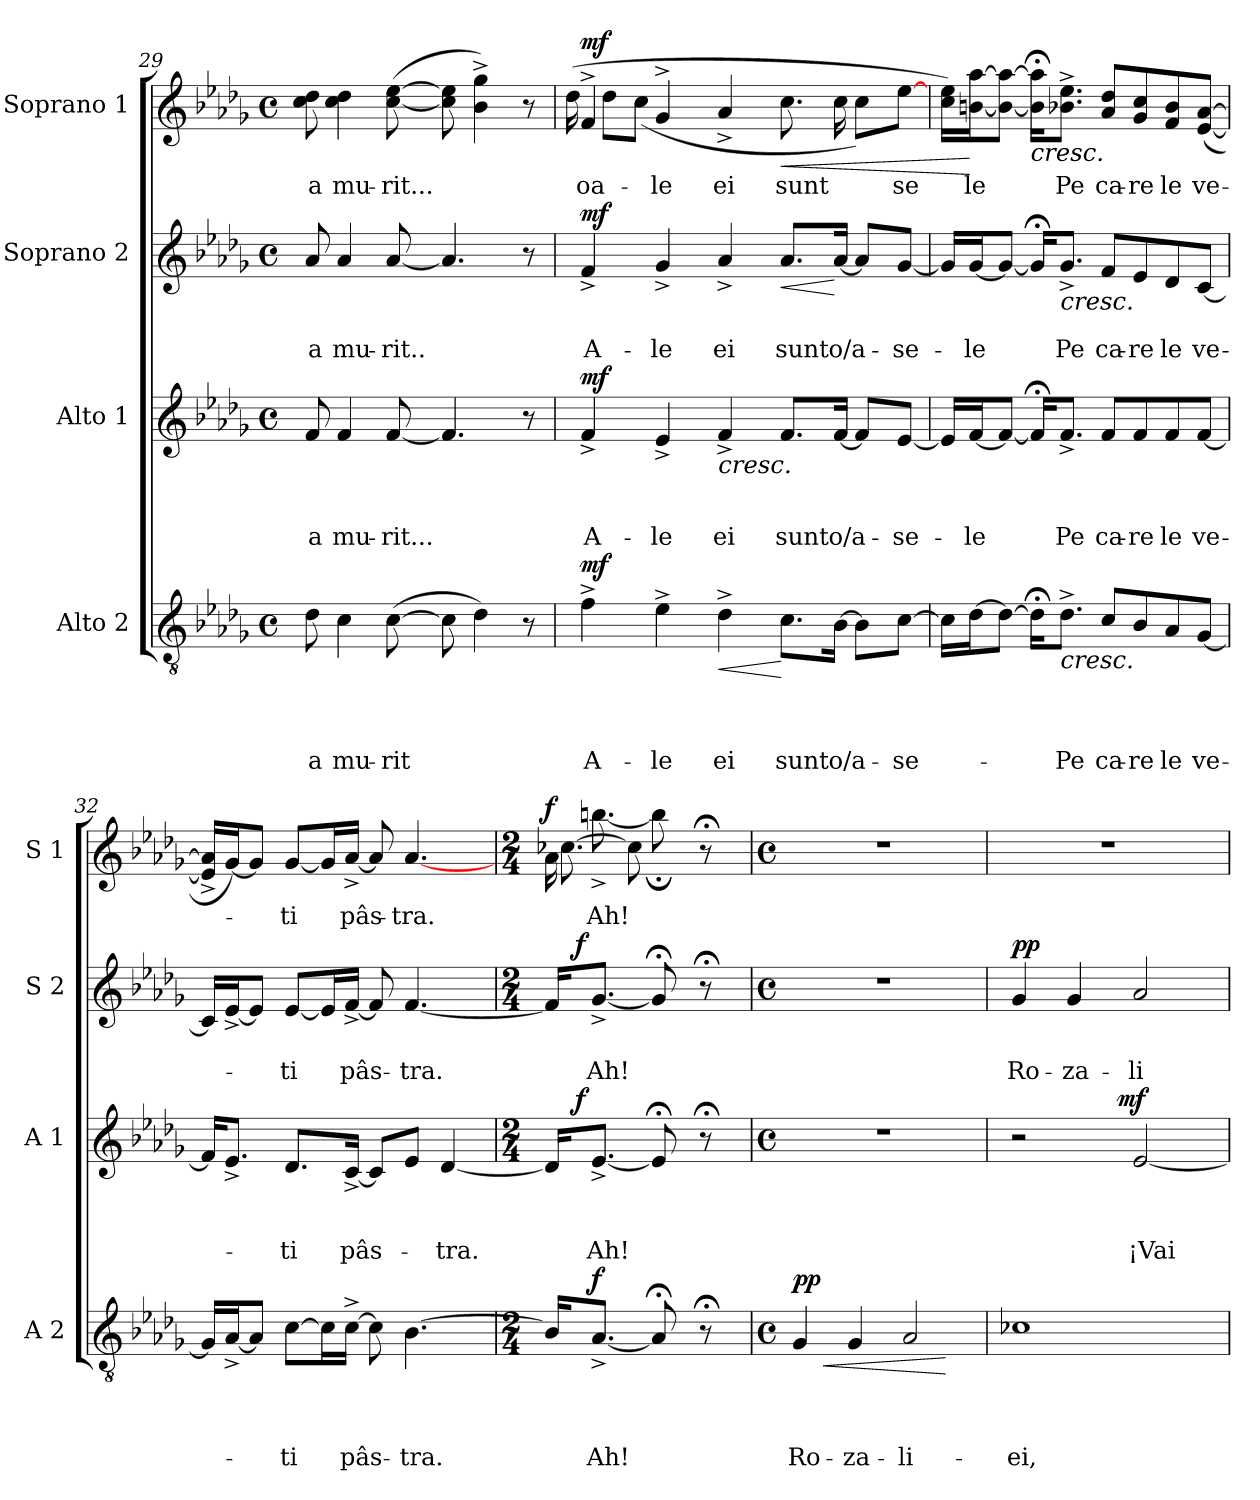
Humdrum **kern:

**kern	**text	**text	**text	**text	**dynam	**kern	**text	**text	**text	**dynam	**kern	**text	**text	**dynam	**kern	**text	**dynam
*part4	*part4	*part4	*part4	*part4	*part4	*part3	*part3	*part3	*part3	*part3	*part2	*part2	*part2	*part2	*part1	*part1	*part1
*staff4	*staff4	*staff4	*staff4	*staff4	*staff4	*staff3	*staff3	*staff3	*staff3	*staff3	*staff2	*staff2	*staff2	*staff2	*staff1	*staff1	*staff1
*I"Alto 2	*	*	*	*	*	*I"Alto 1	*	*	*	*	*I"Soprano 2	*	*	*	*I"Soprano 1	*	*
*I'A 2	*	*	*	*	*	*I'A 1	*	*	*	*	*I'S 2	*	*	*	*I'S 1	*	*
*clefGv2	*	*	*	*	*	*clefG2	*	*	*	*	*clefG2	*	*	*	*clefG2	*	*
*k[b-e-a-d-g-]	*	*	*	*	*	*k[b-e-a-d-g-]	*	*	*	*	*k[b-e-a-d-g-]	*	*	*	*k[b-e-a-d-g-]	*	*
*D-:	*	*	*	*	*	*D-:	*	*	*	*	*D-:	*	*	*	*D-:	*	*
*M4/4	*	*	*	*	*	*M4/4	*	*	*	*	*M4/4	*	*	*	*M4/4	*	*
*met(c)	*	*	*	*	*	*met(c)	*	*	*	*	*met(c)	*	*	*	*met(c)	*	*
=29	=29	=29	=29	=29	=29	=29	=29	=29	=29	=29	=29	=29	=29	=29	=29	=29	=29
!	!	!	!	!LO:LY:b	!	!	!	!	!LO:LY:b	!	!	!	!LO:LY:b	!	!	!LO:LY:b	!
8d-\	.	.	.	a	.	8f/	.	.	a	.	8a-/	.	a	.	8cc\ 8dd-\	a	.
!	!	!	!	!LO:LY:b	!	!	!	!	!LO:LY:b	!	!	!	!LO:LY:b	!	!	!LO:LY:b	!
4c\	.	.	.	mu-	.	4f/	.	.	mu-	.	4a-/	.	mu-	.	4cc\ 4dd-\	mu-	.
!	!	!	!	!LO:LY:b	!	!	!	!	!LO:LY:b	!	!	!	!LO:LY:b	!	!	!LO:LY:b	!
(>[>8c\	.	.	.	-rit	.	[<8f/	.	.	-rit...	.	[<8a-/	.	-rit..	.	(>[<8cc\ [>8ee-\	-rit...	.
8c\]	.	.	.	.	.	4.f/]	.	.	.	.	4.a-/]	.	.	.	8cc\] 8ee-\]	.	.
4d-\)	.	.	.	.	.	.	.	.	.	.	.	.	.	.	4b-\^> 4gg-\^>)	.	.
8r	.	.	.	.	.	8r	.	.	.	.	8r	.	.	.	8r	.	.
!!LO:LB:g=z
=30	=30	=30	=30	=30	=30	=30	=30	=30	=30	=30	=30	=30	=30	=30	=30	=30	=30
!	!	!	!	!LO:LY:b	!	!	!	!	!LO:LY:b	!	!	!	!LO:LY:b	!	!	!LO:LY:b	!
*	*	*	*	*	*	*	*	*	*	*	*	*	*	*	*^	*	*
*	*	*	*	*	*	*	*	*	*	*	*	*	*	*	*	*^	*	*
!	!	!	!	!	!LO:DY:a	!	!	!	!	!LO:DY:a	!	!	!	!LO:DY:a	!	!	!	!LO:LY:b	!LO:DY:a
*	*	*	*	*	*	*	*	*	*	*	*	*	*	*	*	*	*^	*	*
4f^>\	.	.	.	A-	mf	4f^</	.	.	A-	mf	4f^</	.	A-	mf	4f^>/	2ryy	(<16dd-\	16ryy	oa-	mf
.	.	.	.	.	.	.	.	.	.	.	.	.	.	.	.	.	2ryy	8dd-\L	.	.
.	.	.	.	.	.	.	.	.	.	.	.	.	.	.	.	.	.	(<8cc\J	.	.
!	!	!	!	!LO:LY:b:rj	!	!	!	!	!LO:LY:b:rj	!	!	!	!LO:LY:b:rj	!	!	!	!	!	!LO:LY:b:rj	!
4e->^>\	.	.	.	-le	.	4e-<^</	.	.	-le	.	4g-<^</	.	-le	.	4g->^>/	.	.	.	-le	.
.	.	.	.	.	.	.	.	.	.	.	.	.	.	.	.	.	.	2ryy	.	.
!	!	!	!	!LO:LY:b	!LO:HP:b	!	!	!	!LO:LY:b	!LO:HP:b	!	!	!LO:LY:b	!	!	!	!	!	!LO:LY:b	!
4d-^>\	.	.	.	ei	<	4f^</	.	.	ei	<	4a-^</	.	ei	.	16ryy	4a-^>/	.	.	ei	.
.	.	.	.	.	.	.	.	.	.	.	.	.	.	.	2ryy	.	8.ryy	.	.	.
!	!	!	!	!LO:LY:b	!	!	!	!	!LO:LY:b	!	!	!	!LO:LY:b	!LO:HP:b	!	!	!	!	!LO:LY:b	!LO:HP:b
8.c\L	.	.	.	sunt	[	8.f/L	.	.	sunt	.	8.a-/L	.	sunt	<	.	2ryy	8.cc\	.	-sunt	<
.	.	.	.	.	.	.	.	.	.	.	.	.	.	.	.	.	.	8.ryy	.	.
!	!	!	!	!LO:LY:b	!	!	!	!	!LO:LY:b	!	!	!	!LO:LY:b	!	!	!	!	!	!	!
[>16B-\Jk	.	.	.	o/a-	.	[<16f/Jk	.	.	o/a-	.	[<16a-/Jk	.	o/a-	[	.	.	16cc\	.	.	.
8B-\L]	.	.	.	.	.	8f/L]	.	.	.	.	8a-/L]	.	.	.	.	.	4ryy	8cc\L)	.	.
.	.	.	.	.	.	.	.	.	.	.	.	.	.	.	8.ryy	.	.	.	.	.
!	!	!	!	!LO:LY:b	!	!	!	!	!LO:LY:b	!	!	!	!LO:LY:b	!	!	!	!	!	!LO:LY:b	!
[>8c\J	.	.	.	-se-	.	[<8e-/J	.	.	-se-	.	[<8g-/J	.	-se-	.	.	.	.	[>8ee-\J	se-	.
*	*	*	*	*	*	*	*	*	*	*	*	*	*	*	*v	*v	*v	*v	*	*
=31	=31	=31	=31	=31	=31	=31	=31	=31	=31	=31	=31	=31	=31	=31	=31	=31	=31
16c\LL]	.	.	.	.	.	16e-/LL]	.	.	.	.	16g-/LL]	.	.	.	16cc\ 16ee-\LL)	.	.
!	!	!	!	!	!	!	!	!	!LO:LY:b	!	!	!	!LO:LY:b	!	!	!LO:LY:b	!
[>16d-\J	.	.	.	.	.	[<16f/J	.	.	-le	.	[<16g-/J	.	-le	.	[<16bn\ [>16aa-\J	-le	[
8d-\J_	.	.	.	.	.	8f/J_	.	.	.	.	8g-/J_	.	.	.	8b\_ 8aa-\_J	.	.
!	!	!	!	!	!	!	!	!	!	!	!	!	!	!	!	!	!LO:HP:b
16d-;<\KL]	.	.	.	.	.	16f;/KL]	.	.	.	.	16g-;/KL]	.	.	.	16b\];< 16aa-\];<KL	.	<
!	!	!	!	!LO:LY:b	!LO:HP:b	!	!	!	!LO:LY:b	!	!	!	!LO:LY:b	!LO:HP:b	!	!LO:LY:b	!
8.d-^>\J	.	.	.	-Pe	<	8.f^</J	.	.	Pe	.	8.g-^</J	.	Pe	<	8.b-X\^> 8.ee-\^>J	Pe	.
!	!	!	!	!LO:LY:b	!	!	!	!	!LO:LY:b	!	!	!	!LO:LY:b	!	!	!LO:LY:b	!
8c/L	.	.	.	ca-	.	8f/L	.	.	ca-	.	8f/L	.	ca-	.	8a-/ 8dd-/L	ca-	.
!	!	!	!	!LO:LY:b:rj	!	!	!	!	!LO:LY:b:rj	!	!	!	!LO:LY:b:rj	!	!	!LO:LY:b:rj	!
8B-/	.	.	.	-re	.	8f/	.	.	-re	.	8e-/	.	-re	.	8g-/ 8cc/	-re	.
!	!	!	!	!LO:LY:b	!	!	!	!	!LO:LY:b	!	!	!	!LO:LY:b	!	!	!LO:LY:b	!
8A-/	.	.	.	le	.	8f/	.	.	le	.	8d-/	.	le	.	8f/ 8b-/	le	.
!	!	!	!	!LO:LY:b	!	!	!	!	!LO:LY:b	!	!	!	!LO:LY:b	!	!	!LO:LY:b	!
[<8G-/J	.	.	.	ve-	.	[<8f/J	.	.	ve-	.	[<8c/J	.	ve-	.	(<[<8e-/ [>8a-/J	ve-	.
=32	=32	=32	=32	=32	=32	=32	=32	=32	=32	=32	=32	=32	=32	=32	=32	=32	=32
16G-/LL]	.	.	.	.	.	16f/KL]	.	.	.	.	16c/LL]	.	.	.	16e-/]^< 16a-/]^<LL	.	.
[<16A-^</J	.	.	.	.	.	8.e-^</J	.	.	.	.	[<16e-^</J	.	.	.	[<16g-/J)	.	.
8A-/J]	.	.	.	.	.	.	.	.	.	.	8e-/J]	.	.	.	8g-/J]	.	.
!	!	!	!	!LO:LY:b	!	!	!	!	!LO:LY:b	!	!	!	!LO:LY:b	!	!	!LO:LY:b	!
[>8c\L	.	.	.	-ti	.	8.d-/L	.	.	-ti	.	[<8e-/L	.	-ti	.	[<8g-/L	-ti	.
16c\L]	.	.	.	.	.	.	.	.	.	.	16e-/L]	.	.	.	16g-/L]	.	.
!	!	!	!	!LO:LY:b	!	!	!	!	!LO:LY:b	!	!	!	!LO:LY:b	!	!	!LO:LY:b	!
[>16c^>\JJ	.	.	.	pâs-	.	[<16c^</Jk	.	.	pâs-	.	[<16f^</JJ	.	pâs-	.	[<16a-^</JJ	pâs-	.
8c\]	.	.	.	.	.	8c/L]	.	.	.	.	8f/]	.	.	.	8a-/]	.	.
!	!	!	!	!LO:LY:b	!	!	!	!	!	!	!	!	!LO:LY:b	!	!	!LO:LY:b	!
[>4.B-\	.	.	.	-tra.	.	8e-/J	.	.	.	.	[<4.f/	.	-tra.	.	[>4.a-/	-tra.	.
!	!	!	!	!	!	!	!	!	!LO:LY:b	!	!	!	!	!	!	!	!
.	.	.	.	.	.	[<4d-/	.	.	-tra.	.	.	.	.	.	.	.	.
=33	=33	=33	=33	=33	=33	=33	=33	=33	=33	=33	=33	=33	=33	=33	=33	=33	=33
*M2/4	*	*	*	*	*	*M2/4	*	*	*	*	*M2/4	*	*	*	*M2/4	*	*
*	*	*	*	*	*	*	*	*	*	*	*	*	*	*	*^	*	*
*	*	*	*	*	*	*	*	*	*	*	*	*	*	*	*	*^	*	*
!	!	!	!	!	!	!	!	!	!	!	!	!	!	!	!	!	!	!	!LO:DY:a
*	*	*	*	*	*	*^	*	*	*	*	*^	*	*	*	*	*	*	*	*
16B-/KL]	.	.	.	.	.	16d-/KL]	24ryy	.	.	.	.	16f/KL]	24ryy	.	.	.	32ryy	16a-\	[<8.cc-X\	.	f
.	.	.	.	.	.	.	.	.	.	.	.	.	.	.	.	.	4...ryy	.	.	.	.
.	.	.	.	.	.	.	96ryy	.	.	.	.	.	96ryy	.	.	.	.	.	.	.	.
!	!	!	!	!	!	!	!	!	!	!	!LO:DY:a	!	!	!	!	!LO:DY:a	!	!	!	!	!
.	.	.	.	.	.	.	3ryy	.	.	.	f	.	3ryy	.	.	f	.	.	.	.	.
!	!	!	!	!LO:LY:b	!LO:DY:a	!	!	!	!	!LO:LY:b	!	!	!	!	!LO:LY:b	!	!	!	!	!LO:LY:b	!
[<8.A-^</J	.	.	.	Ah!	f	[<8.e-^</J	.	.	.	Ah!	[	[<8.g-^</J	.	.	Ah!	.	.	[>8.bbn^<\	.	Ah!	[
.	.	.	.	.	.	.	.	.	.	.	.	.	.	.	.	.	.	.	8cc-\]	.	.
8A-;/]	.	.	.	.	.	8e-;/]	.	.	.	.	.	8g-;/]	.	.	.	.	.	8bb;\]	.	.	.
.	.	.	.	.	.	.	.	.	.	.	.	.	.	.	.	.	.	.	16ryy	.	.
8r;<	.	.	.	.	.	8r;<	.	.	.	.	.	8r;<	.	.	.	.	.	8ryy	8r;<	.	.
.	.	.	.	.	.	.	12ryy	.	.	.	.	.	12ryy	.	.	.	.	.	.	.	.
.	.	.	.	.	.	.	48.ryy	.	.	.	.	.	48.ryy	.	.	.	.	.	.	.	.
*	*	*	*	*	*	*v	*v	*	*	*	*	*	*	*	*	*	*v	*v	*v	*	*
*	*	*	*	*	*	*	*	*	*	*	*v	*v	*	*	*	*	*	*
!!LO:PB:g=z
=34	=34	=34	=34	=34	=34	=34	=34	=34	=34	=34	=34	=34	=34	=34	=34	=34	=34
*M4/4	*	*	*	*	*	*M4/4	*	*	*	*	*M4/4	*	*	*	*M4/4	*	*
*met(c)	*	*	*	*	*	*met(c)	*	*	*	*	*met(c)	*	*	*	*met(c)	*	*
*	*	*	*	*	*	*^	*	*	*	*	*^	*	*	*	*^	*	*
*	*	*	*	*	*	*	*	*	*	*	*	*	*	*	*	*	*	*^	*	*
!	!	!	!	!LO:LY:b	!LO:HP:b	!	!	!	!	!	!	!	!	!	!	!	!	!	!	!	!
!	!	!	!	!	!LO:DY:n=1:a	!	!	!	!	!	!	!	!	!	!	!	!	!	!	!	!
*	*	*	*	*	*	*v	*v	*	*	*	*	*	*	*	*	*	*v	*v	*v	*	*
*	*	*	*	*	*	*	*	*	*	*	*v	*v	*	*	*	*	*	*
4G-/	.	.	.	Ro-	< pp	1r	.	.	.	.	1r	.	.	.	1r	.	.
!	!	!	!	!LO:LY:b	!	!	!	!	!	!	!	!	!	!	!	!	!
4G-/	.	.	.	-za-	.	.	.	.	.	.	.	.	.	.	.	.	.
!	!	!	!	!LO:LY:b	!	!	!	!	!	!	!	!	!	!	!	!	!
2A-/	.	.	.	-li-	.	.	.	.	.	.	.	.	.	.	.	.	.
.	.	.	.	.	[	.	.	.	.	.	.	.	.	.	.	.	.
=35	=35	=35	=35	=35	=35	=35	=35	=35	=35	=35	=35	=35	=35	=35	=35	=35	=35
!	!	!	!	!LO:LY:b	!	!	!	!	!	!	!	!	!LO:LY:b	!LO:DY:a	!	!	!
*	*	*	*	*	*	*^	*	*	*	*	*	*	*	*	*	*	*
1c-X	.	.	.	-ei,	.	2r	4...ryy	.	.	.	.	4g-/	.	Ro-	pp	1r	.	.
!	!	!	!	!	!	!	!	!	!	!	!	!	!	!LO:LY:b	!	!	!	!
.	.	.	.	.	.	.	.	.	.	.	.	4g-/	.	-za-	.	.	.	.
!	!	!	!	!	!	!	!	!	!	!	!LO:DY:a	!	!	!	!	!	!	!
.	.	.	.	.	.	.	2ryy	.	.	.	mf	.	.	.	.	.	.	.
!	!	!	!	!	!	!	!	!	!	!LO:LY:b	!	!	!	!LO:LY:b	!	!	!	!
.	.	.	.	.	.	[<2e-/	.	.	.	¡Vai	.	2a-/	.	-li-	[	.	.	.
.	.	.	.	.	.	.	32ryy	.	.	.	.	.	.	.	.	.	.	.
.	.	.	.	.	[	.	.	.	.	.	.	.	.	.	.	.	.	.
*	*	*	*	*	*	*v	*v	*	*	*	*	*	*	*	*	*	*	*
=	=	=	=	=	=	=	=	=	=	=	=	=	=	=	=	=	=
*-	*-	*-	*-	*-	*-	*-	*-	*-	*-	*-	*-	*-	*-	*-	*-	*-	*-
